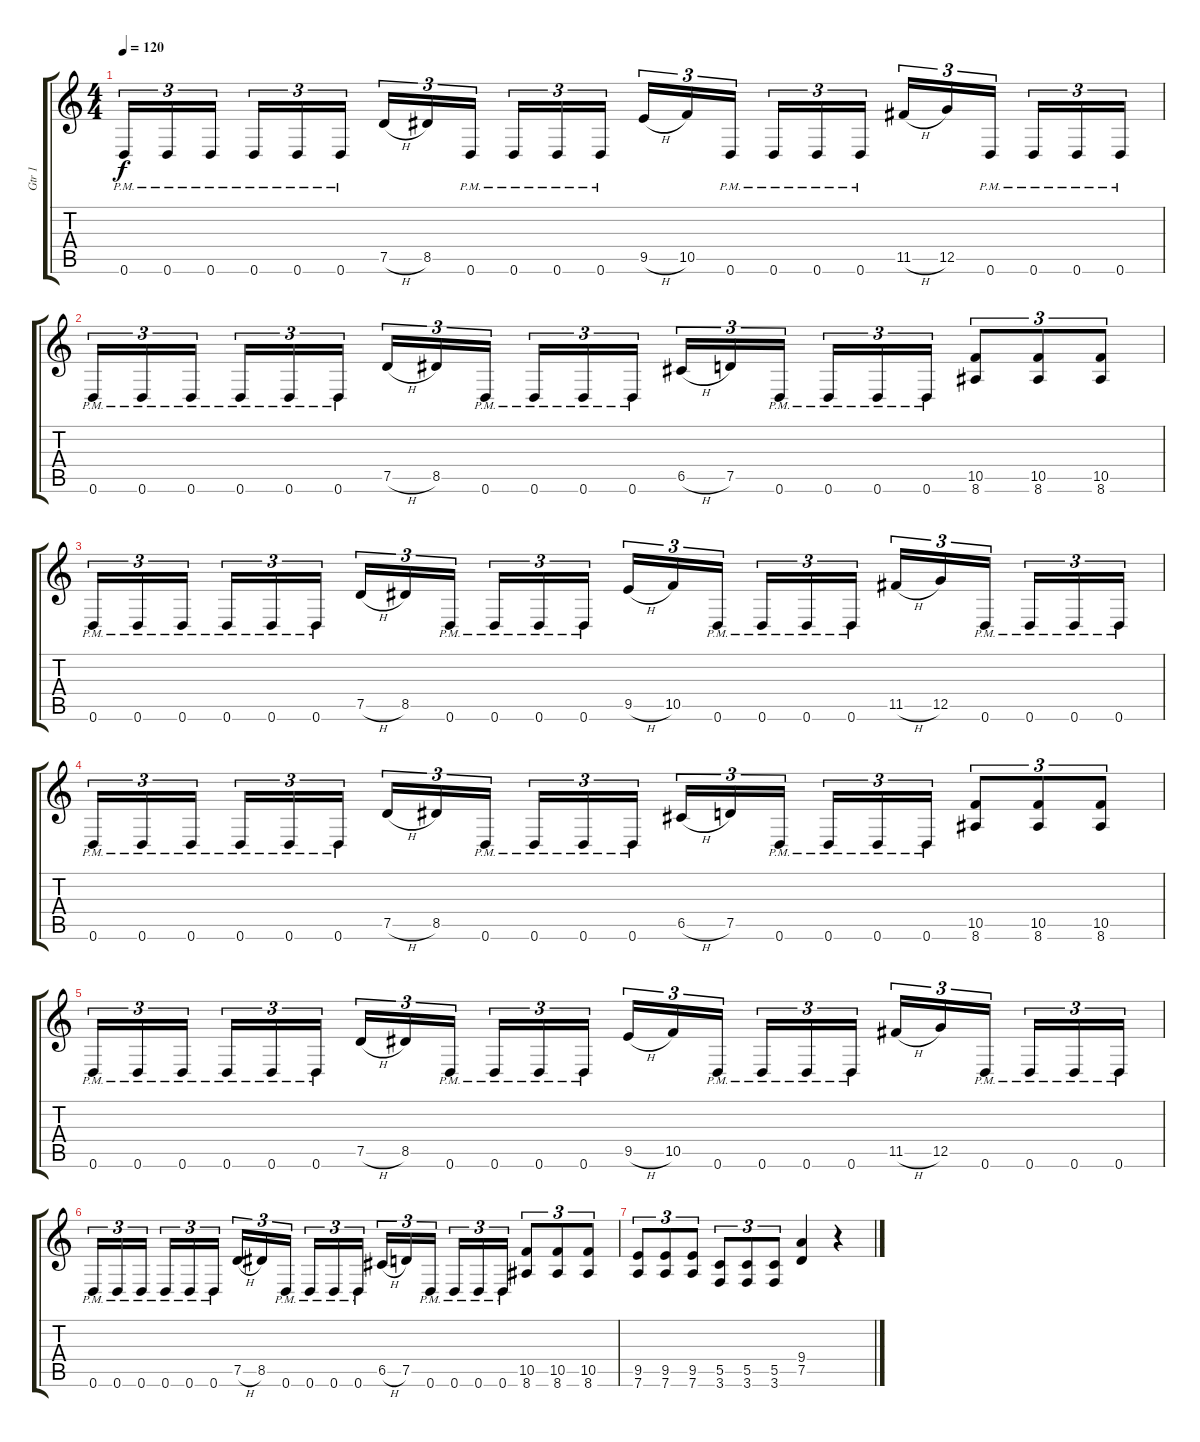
\track ("Gtr 1" "Gtr 1") {instrument distortionguitar}
\staff {score tabs}
\tuning (D4 A3 F3 C3 G2 D2) {hide}
\ts (4 4)
\tempo 120
\clef g2
\ks c
0.6{pm}.16{tu (3 2) dy f} 0.6{pm}.16{tu (3 2)} 0.6{pm}.16{tu (3 2) beam splitsecondary} 0.6{pm}.16{tu (3 2)} 0.6{pm}.16{tu (3 2)} 0.6{pm}.16{tu (3 2)} 7.5{h}.16{tu (3 2)} 8.5.16{tu (3 2)} 0.6{pm}.16{tu (3 2) beam splitsecondary} 0.6{pm}.16{tu (3 2)} 0.6{pm}.16{tu (3 2)} 0.6{pm}.16{tu (3 2)} 9.5{h}.16{tu (3 2)} 10.5.16{tu (3 2)} 0.6{pm}.16{tu (3 2) beam splitsecondary} 0.6{pm}.16{tu (3 2)} 0.6{pm}.16{tu (3 2)} 0.6{pm}.16{tu (3 2)} 11.5{h}.16{tu (3 2)} 12.5.16{tu (3 2)} 0.6{pm}.16{tu (3 2) beam splitsecondary} 0.6{pm}.16{tu (3 2)} 0.6{pm}.16{tu (3 2)} 0.6{pm}.16{tu (3 2)} |
0.6{pm}.16{tu (3 2)} 0.6{pm}.16{tu (3 2)} 0.6{pm}.16{tu (3 2) beam splitsecondary} 0.6{pm}.16{tu (3 2)} 0.6{pm}.16{tu (3 2)} 0.6{pm}.16{tu (3 2)} 7.5{h}.16{tu (3 2)} 8.5.16{tu (3 2)} 0.6{pm}.16{tu (3 2) beam splitsecondary} 0.6{pm}.16{tu (3 2)} 0.6{pm}.16{tu (3 2)} 0.6{pm}.16{tu (3 2)} 6.5{h}.16{tu (3 2)} 7.5.16{tu (3 2)} 0.6{pm}.16{tu (3 2) beam splitsecondary} 0.6{pm}.16{tu (3 2)} 0.6{pm}.16{tu (3 2)} 0.6{pm}.16{tu (3 2)} (10.5 8.6).8{tu (3 2)} (10.5 8.6).8{tu (3 2)} (10.5 8.6).8{tu (3 2)} |
0.6{pm}.16{tu (3 2)} 0.6{pm}.16{tu (3 2)} 0.6{pm}.16{tu (3 2) beam splitsecondary} 0.6{pm}.16{tu (3 2)} 0.6{pm}.16{tu (3 2)} 0.6{pm}.16{tu (3 2)} 7.5{h}.16{tu (3 2)} 8.5.16{tu (3 2)} 0.6{pm}.16{tu (3 2) beam splitsecondary} 0.6{pm}.16{tu (3 2)} 0.6{pm}.16{tu (3 2)} 0.6{pm}.16{tu (3 2)} 9.5{h}.16{tu (3 2)} 10.5.16{tu (3 2)} 0.6{pm}.16{tu (3 2) beam splitsecondary} 0.6{pm}.16{tu (3 2)} 0.6{pm}.16{tu (3 2)} 0.6{pm}.16{tu (3 2)} 11.5{h}.16{tu (3 2)} 12.5.16{tu (3 2)} 0.6{pm}.16{tu (3 2) beam splitsecondary} 0.6{pm}.16{tu (3 2)} 0.6{pm}.16{tu (3 2)} 0.6{pm}.16{tu (3 2)} |
0.6{pm}.16{tu (3 2)} 0.6{pm}.16{tu (3 2)} 0.6{pm}.16{tu (3 2) beam splitsecondary} 0.6{pm}.16{tu (3 2)} 0.6{pm}.16{tu (3 2)} 0.6{pm}.16{tu (3 2)} 7.5{h}.16{tu (3 2)} 8.5.16{tu (3 2)} 0.6{pm}.16{tu (3 2) beam splitsecondary} 0.6{pm}.16{tu (3 2)} 0.6{pm}.16{tu (3 2)} 0.6{pm}.16{tu (3 2)} 6.5{h}.16{tu (3 2)} 7.5.16{tu (3 2)} 0.6{pm}.16{tu (3 2) beam splitsecondary} 0.6{pm}.16{tu (3 2)} 0.6{pm}.16{tu (3 2)} 0.6{pm}.16{tu (3 2)} (10.5 8.6).8{tu (3 2)} (10.5 8.6).8{tu (3 2)} (10.5 8.6).8{tu (3 2)} |
0.6{pm}.16{tu (3 2)} 0.6{pm}.16{tu (3 2)} 0.6{pm}.16{tu (3 2) beam splitsecondary} 0.6{pm}.16{tu (3 2)} 0.6{pm}.16{tu (3 2)} 0.6{pm}.16{tu (3 2)} 7.5{h}.16{tu (3 2)} 8.5.16{tu (3 2)} 0.6{pm}.16{tu (3 2) beam splitsecondary} 0.6{pm}.16{tu (3 2)} 0.6{pm}.16{tu (3 2)} 0.6{pm}.16{tu (3 2)} 9.5{h}.16{tu (3 2)} 10.5.16{tu (3 2)} 0.6{pm}.16{tu (3 2) beam splitsecondary} 0.6{pm}.16{tu (3 2)} 0.6{pm}.16{tu (3 2)} 0.6{pm}.16{tu (3 2)} 11.5{h}.16{tu (3 2)} 12.5.16{tu (3 2)} 0.6{pm}.16{tu (3 2) beam splitsecondary} 0.6{pm}.16{tu (3 2)} 0.6{pm}.16{tu (3 2)} 0.6{pm}.16{tu (3 2)} |
0.6{pm}.16{tu (3 2)} 0.6{pm}.16{tu (3 2)} 0.6{pm}.16{tu (3 2) beam splitsecondary} 0.6{pm}.16{tu (3 2)} 0.6{pm}.16{tu (3 2)} 0.6{pm}.16{tu (3 2)} 7.5{h}.16{tu (3 2)} 8.5.16{tu (3 2)} 0.6{pm}.16{tu (3 2) beam splitsecondary} 0.6{pm}.16{tu (3 2)} 0.6{pm}.16{tu (3 2)} 0.6{pm}.16{tu (3 2)} 6.5{h}.16{tu (3 2)} 7.5.16{tu (3 2)} 0.6{pm}.16{tu (3 2) beam splitsecondary} 0.6{pm}.16{tu (3 2)} 0.6{pm}.16{tu (3 2)} 0.6{pm}.16{tu (3 2)} (10.5 8.6).8{tu (3 2)} (10.5 8.6).8{tu (3 2)} (10.5 8.6).8{tu (3 2)} |
(9.5 7.6).8{tu (3 2)} (9.5 7.6).8{tu (3 2)} (9.5 7.6).8{tu (3 2)} (5.5 3.6).8{tu (3 2)} (5.5 3.6).8{tu (3 2)} (5.5 3.6).8{tu (3 2)} (9.4 7.5).4 r.4
